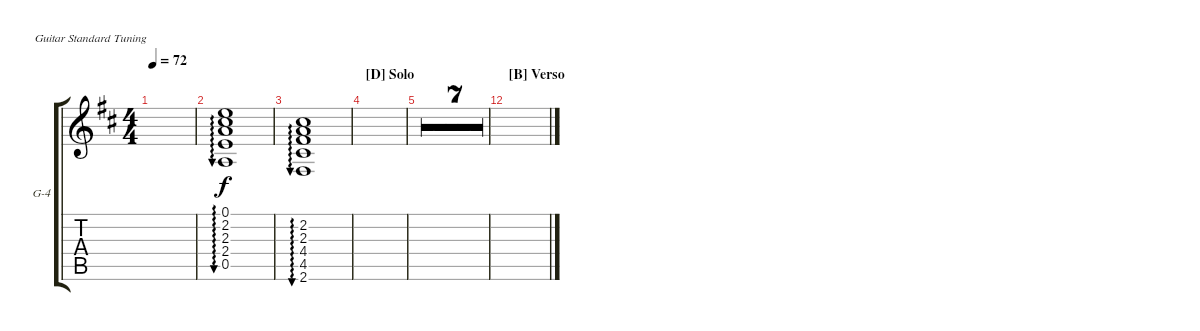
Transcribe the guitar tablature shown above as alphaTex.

\defaultSystemsLayout 4
\bracketExtendMode groupsimilarinstruments
\firstSystemTrackNameOrientation horizontal
\otherSystemsTrackNameOrientation horizontal
\track ("Guitar 4 - Hall" "G-4") {multiBarRest instrument electricguitarclean}
\staff {score tabs}
\tuning (E4 B3 G3 D3 A2 E2)
\ts (4 4)
\tempo 72
\clef g2
\ks d
|
(0.5 2.4 2.3 2.2 0.1).1{au 0} |
(2.6 4.5 4.4 2.3 2.2).1{au 0} |
\section ("D" "Solo")
|
|
|
|
|
|
|
|
\section ("B" "Verso")
